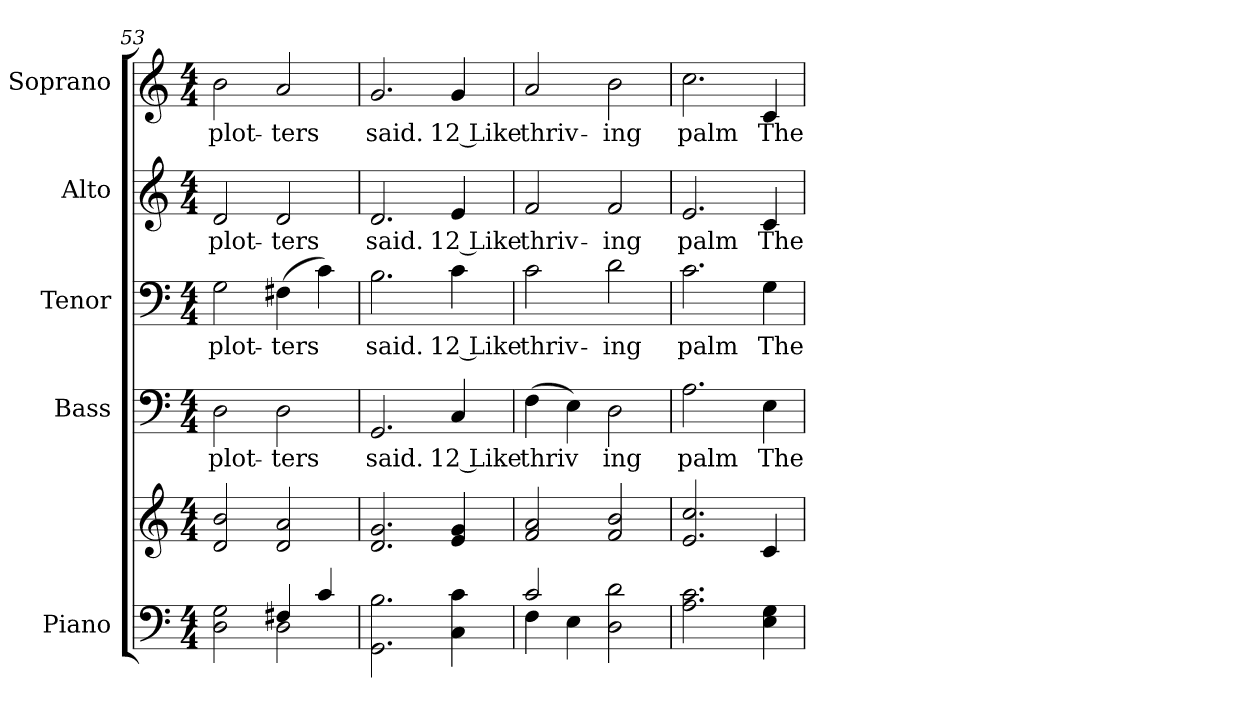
**kern	**kern	**kern	**text	**kern	**text	**kern	**text	**kern	**text
*part5	*part5	*part4	*part4	*part3	*part3	*part2	*part2	*part1	*part1
*staff6	*staff5	*staff4	*staff4	*staff3	*staff3	*staff2	*staff2	*staff1	*staff1
*I"Piano	*	*I"Bass	*	*I"Tenor	*	*I"Alto	*	*I"Soprano	*
*I'Pno.	*	*I'B.	*	*I'T.	*	*I'A.	*	*I'S.	*
*clefF4	*clefG2	*clefF4	*	*clefF4	*	*clefG2	*	*clefG2	*
*k[]	*k[]	*k[]	*	*k[]	*	*k[]	*	*k[]	*
*C:	*C:	*C:	*	*C:	*	*C:	*	*C:	*
*M4/4	*M4/4	*M4/4	*	*M4/4	*	*M4/4	*	*M4/4	*
=53	=53	=53	=53	=53	=53	=53	=53	=53	=53
*^	*	*	*	*	*	*	*	*	*
!	!	!	!	!LO:LY:b:color=#000000	!	!	!	!	!	!
!	!	!	!	!	!	!LO:LY:b:color=#000000	!	!	!	!
!	!	!	!	!	!	!	!	!LO:LY:b:color=#000000	!	!
!	!	!	!	!	!	!	!	!	!	!LO:LY:b:color=#000000
2Di\ 2Gi	2ryy	2di/ 2bi	2Di\	plot-	2Gi\	plot-	2di/	plot-	2bi\	plot-
!	!	!	!	!LO:LY:b:color=#000000	!	!	!	!	!	!
!	!	!	!	!	!	!LO:LY:b:color=#000000	!	!	!	!
!	!	!	!	!	!	!	!	!LO:LY:b:color=#000000	!	!
!	!	!	!	!	!	!	!	!	!	!LO:LY:b:color=#000000
4F#Xi/	2Di\	2di/ 2ai	2Di\	-ters	(4F#Xi\	-ters	2di/	-ters	2ai/	-ters
4ci/	.	.	.	.	4ci\)	.	.	.	.	.
*v	*v	*	*	*	*	*	*	*	*	*
=54	=54	=54	=54	=54	=54	=54	=54	=54	=54
!	!	!	!LO:LY:b:color=#000000	!	!	!	!	!	!
!	!	!	!	!	!LO:LY:b:color=#000000	!	!	!	!
!	!	!	!	!	!	!	!LO:LY:b:color=#000000	!	!
!	!	!	!	!	!	!	!	!	!LO:LY:b:color=#000000
2.GGi\ 2.Bi	2.di/ 2.gi	2.GGi/	said.	2.Bi\	said.	2.di/	said.	2.gi/	said.
!	!	!	!LO:LY:b:color=#000000	!	!	!	!	!	!
!	!	!	!	!	!LO:LY:b:color=#000000	!	!	!	!
!	!	!	!	!	!	!	!LO:LY:b:color=#000000	!	!
!	!	!	!	!	!	!	!	!	!LO:LY:b:color=#000000
4Ci\ 4ci	4ei/ 4gi	4Ci/	12 Like	4ci\	12 Like	4ei/	12 Like	4gi/	12 Like
=55	=55	=55	=55	=55	=55	=55	=55	=55	=55
*^	*	*	*	*	*	*	*	*	*
!	!	!	!	!LO:LY:b:color=#000000	!	!	!	!	!	!
!	!	!	!	!	!	!LO:LY:b:color=#000000	!	!	!	!
!	!	!	!	!	!	!	!	!LO:LY:b:color=#000000	!	!
!	!	!	!	!	!	!	!	!	!	!LO:LY:b:color=#000000
2ci/	4Fi\	2fi/ 2ai	(4Fi\	thriv	2ci\	thriv-	2fi/	thriv-	2ai/	thriv-
.	4Ei\	.	4Ei\)	.	.	.	.	.	.	.
!	!	!	!	!LO:LY:b:color=#000000	!	!	!	!	!	!
!	!	!	!	!	!	!LO:LY:b:color=#000000	!	!	!	!
!	!	!	!	!	!	!	!	!LO:LY:b:color=#000000	!	!
!	!	!	!	!	!	!	!	!	!	!LO:LY:b:color=#000000
2Di\ 2di	2ryy	2fi/ 2bi	2Di\	ing	2di\	-ing	2fi/	-ing	2bi\	-ing
*v	*v	*	*	*	*	*	*	*	*	*
!!LO:PB:g=z
=56	=56	=56	=56	=56	=56	=56	=56	=56	=56
*^	*	*	*	*	*	*	*	*	*
!	!	!	!	!LO:LY:b:color=#000000	!	!	!	!	!	!
*v	*v	*	*	*	*	*	*	*	*	*
*^	*	*	*	*	*	*	*	*	*
!	!	!	!	!	!	!LO:LY:b:color=#000000	!	!	!	!
*v	*v	*	*	*	*	*	*	*	*	*
*^	*	*	*	*	*	*	*	*	*
!	!	!	!	!	!	!	!	!LO:LY:b:color=#000000	!	!
*v	*v	*	*	*	*	*	*	*	*	*
*^	*	*	*	*	*	*	*	*	*
!	!	!	!	!	!	!	!	!	!	!LO:LY:b:color=#000000
*v	*v	*	*	*	*	*	*	*	*	*
2.Ai\ 2.ci	2.ei/ 2.cci	2.Ai\	palm	2.ci\	palm	2.ei/	palm	2.cci\	palm
!	!	!	!LO:LY:b:color=#000000	!	!	!	!	!	!
!	!	!	!	!	!LO:LY:b:color=#000000	!	!	!	!
!	!	!	!	!	!	!	!LO:LY:b:color=#000000	!	!
!	!	!	!	!	!	!	!	!	!LO:LY:b:color=#000000
4Ei\ 4Gi	4ci/	4Ei\	The	4Gi\	The	4ci/	The	4ci/	The
=	=	=	=	=	=	=	=	=	=
*-	*-	*-	*-	*-	*-	*-	*-	*-	*-
